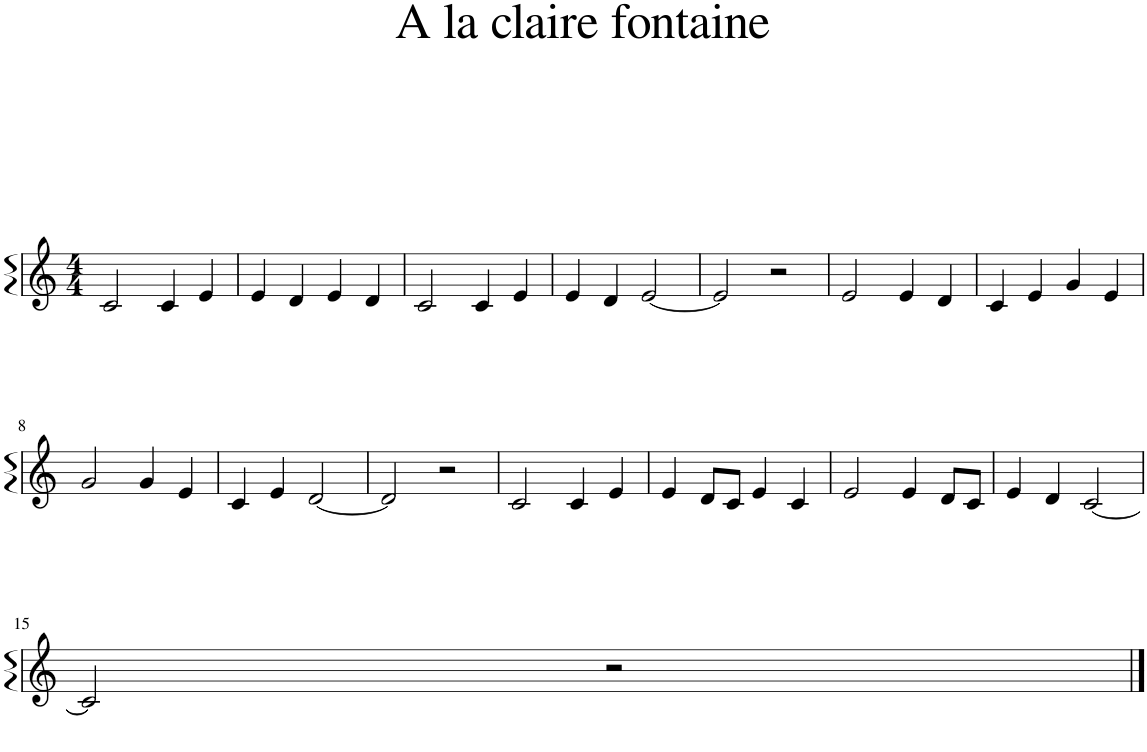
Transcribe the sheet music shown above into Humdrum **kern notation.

**kern
*part1
*staff1
*I"Harp
*I'Hrp.
*clefG2
*k[]
*M4/4
=1
2c/
4c/
4e/
=2
4e/
4d/
4e/
4d/
=3
2c/
4c/
4e/
=4
4e/
4d/
[2e/
=5
2e/]
2r
=6
2e/
4e/
4d/
=7
4c/
4e/
4g/
4e/
!!LO:LB:g=z
=8
2g/
4g/
4e/
=9
4c/
4e/
[2d/
=10
2d/]
2r
=11
2c/
4c/
4e/
=12
4e/
8d/L
8c/J
4e/
4c/
=13
2e/
4e/
8d/L
8c/J
=14
4e/
4d/
[2c/
!!LO:LB:g=z
=15
2c/]
2r
==
*-
